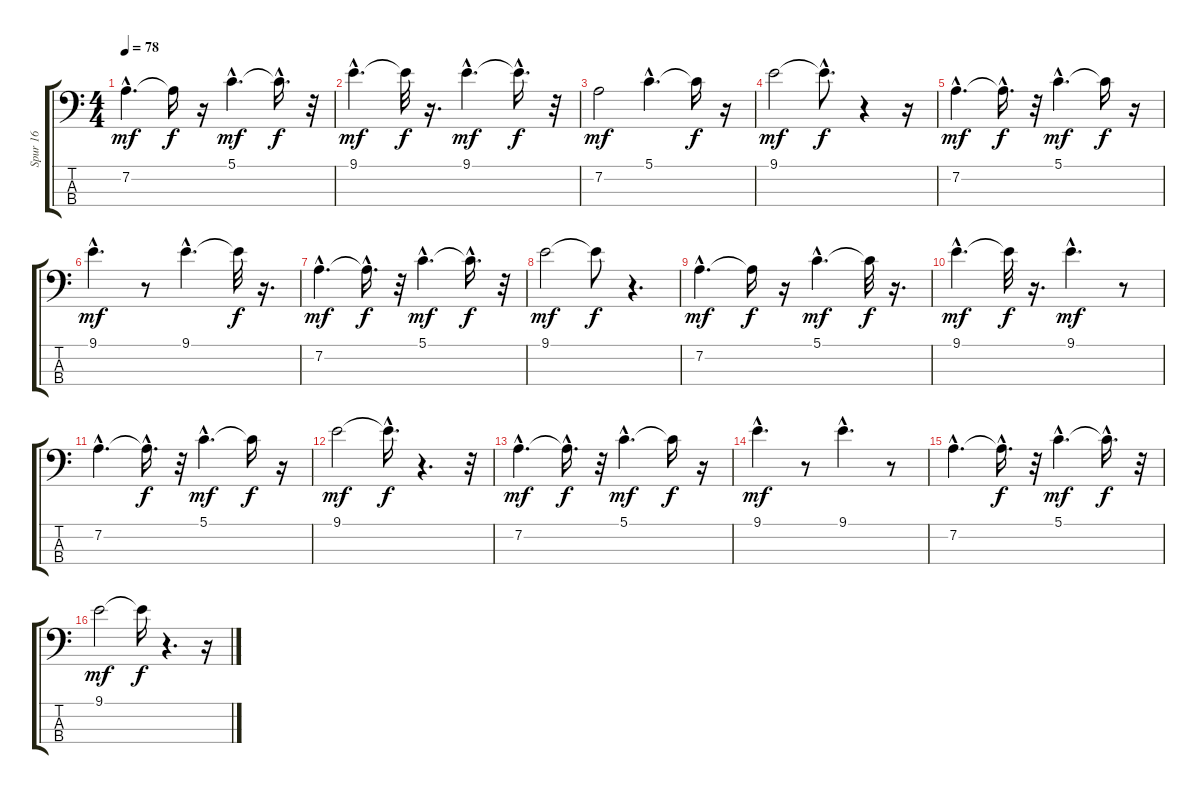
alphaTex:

\track ("Spur 16" "Spur 16") {instrument fretlessbass}
\staff {score tabs}
\tuning (G2 D2 A1 E1) {hide}
\ts (4 4)
\tempo 78
\clef f4
\ks c
7.2{hac}.4{d dy mf} 7.2{t}.16{dy f} r.16 5.1{hac}.4{d dy mf} 5.1{hac t}.16{d dy f} r.32 |
9.1{hac}.4{d dy mf} 9.1{t}.32{dy f} r.16{d} 9.1{hac}.4{d dy mf} 9.1{hac t}.16{d dy f} r.32 |
7.2.2{dy mf} 5.1{hac}.4{d} 5.1{t}.16{dy f} r.16 |
9.1.2{dy mf} 9.1{hac t}.8{d dy f} r.4 r.16 |
7.2{hac}.4{d dy mf} 7.2{hac t}.16{d dy f} r.32 5.1{hac}.4{d dy mf} 5.1{t}.16{dy f} r.16 |
9.1{hac}.4{d dy mf} r.8 9.1{hac}.4{d} 9.1{t}.32{dy f} r.16{d} |
7.2{hac}.4{d dy mf} 7.2{hac t}.16{d dy f} r.32 5.1{hac}.4{d dy mf} 5.1{hac t}.16{d dy f} r.32 |
9.1.2{dy mf} 9.1{t}.8{dy f} r.4{d} |
7.2{hac}.4{d dy mf} 7.2{t}.16{dy f} r.16 5.1{hac}.4{d dy mf} 5.1{t}.32{dy f} r.16{d} |
9.1{hac}.4{d dy mf} 9.1{t}.32{dy f} r.16{d} 9.1{hac}.4{d dy mf} r.8 |
7.2{hac}.4{d} 7.2{hac t}.16{d dy f} r.32 5.1{hac}.4{d dy mf} 5.1{t}.16{dy f} r.16 |
9.1.2{dy mf} 9.1{hac t}.16{d dy f} r.4{d} r.32 |
7.2{hac}.4{d dy mf} 7.2{hac t}.16{d dy f} r.32 5.1{hac}.4{d dy mf} 5.1{t}.16{dy f} r.16 |
9.1{hac}.4{d dy mf} r.8 9.1{hac}.4{d} r.8 |
7.2{hac}.4{d} 7.2{hac t}.16{d dy f} r.32 5.1{hac}.4{d dy mf} 5.1{hac t}.16{d dy f} r.32 |
9.1.2{dy mf} 9.1{t}.16{dy f} r.4{d} r.16
